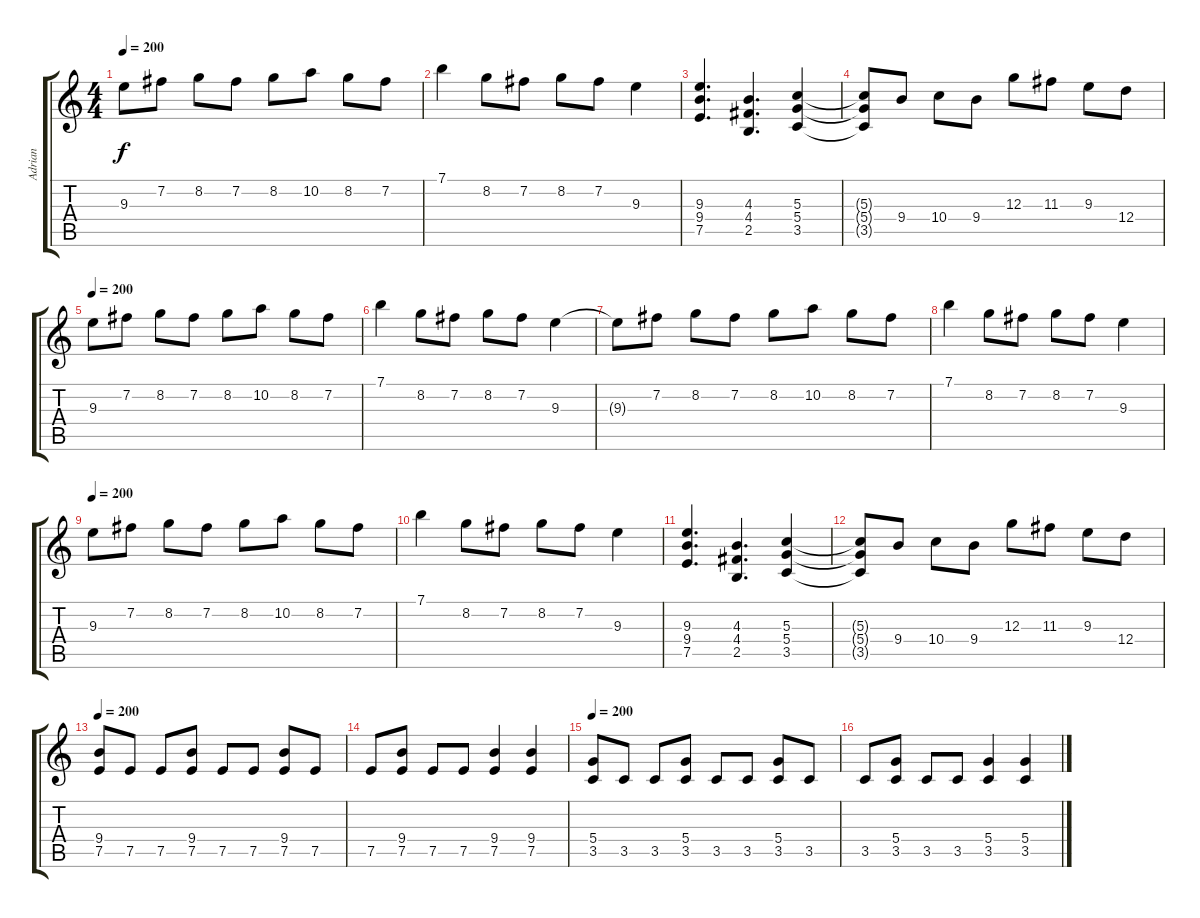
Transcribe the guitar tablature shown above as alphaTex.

\track ("Adrian" "Adrian") {instrument distortionguitar}
\staff {score tabs}
\tuning (E4 B3 G3 D3 A2 E2) {hide}
\ts (4 4)
\tempo 200
\clef g2
\ks c
9.3.8{dy f} 7.2.8 8.2.8 7.2.8 8.2.8 10.2.8 8.2.8 7.2.8 |
7.1.4 8.2.8 7.2.8 8.2.8 7.2.8 9.3.4 |
(9.3 9.4 7.5).4{d} (4.3 4.4 2.5).4{d} (5.3 5.4 3.5).4 |
(5.3{t} 5.4{t} 3.5{t}).8 9.4.8 10.4.8 9.4.8 12.3.8 11.3.8 9.3.8 12.4.8 |
\tempo 200
9.3.8 7.2.8 8.2.8 7.2.8 8.2.8 10.2.8 8.2.8 7.2.8 |
7.1.4 8.2.8 7.2.8 8.2.8 7.2.8 9.3.4 |
9.3{t}.8 7.2.8 8.2.8 7.2.8 8.2.8 10.2.8 8.2.8 7.2.8 |
7.1.4 8.2.8 7.2.8 8.2.8 7.2.8 9.3.4 |
\tempo 200
9.3.8 7.2.8 8.2.8 7.2.8 8.2.8 10.2.8 8.2.8 7.2.8 |
7.1.4 8.2.8 7.2.8 8.2.8 7.2.8 9.3.4 |
(9.3 9.4 7.5).4{d} (4.3 4.4 2.5).4{d} (5.3 5.4 3.5).4 |
(5.3{t} 5.4{t} 3.5{t}).8 9.4.8 10.4.8 9.4.8 12.3.8 11.3.8 9.3.8 12.4.8 |
\tempo 200
(9.4 7.5).8 7.5.8 7.5.8 (9.4 7.5).8 7.5.8 7.5.8 (9.4 7.5).8 7.5.8 |
7.5.8 (9.4 7.5).8 7.5.8 7.5.8 (9.4 7.5).4 (9.4 7.5).4 |
\tempo 200
(5.4 3.5).8 3.5.8 3.5.8 (5.4 3.5).8 3.5.8 3.5.8 (5.4 3.5).8 3.5.8 |
3.5.8 (5.4 3.5).8 3.5.8 3.5.8 (5.4 3.5).4 (5.4 3.5).4
